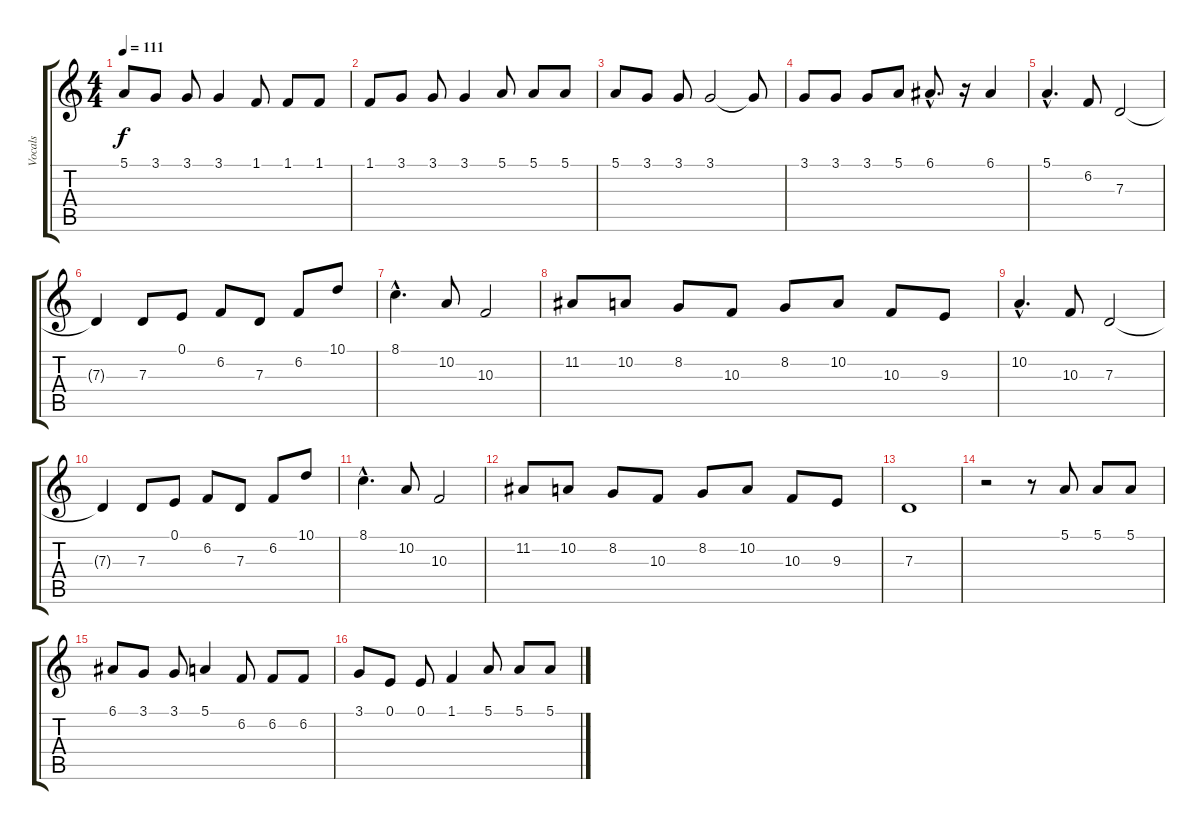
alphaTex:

\track ("Vocals" "Vocals") {instrument stringensemble1}
\staff {score tabs}
\tuning (E4 B3 G3 D3 A2 E2) {hide}
\ts (4 4)
\tempo 111
\clef g2
\ks c
5.1.8{dy f} 3.1.8 3.1.8 3.1.4 1.1.8 1.1.8 1.1.8 |
1.1.8 3.1.8 3.1.8 3.1.4 5.1.8 5.1.8 5.1.8 |
5.1.8 3.1.8 3.1.8 3.1.2 3.1{t}.8 |
3.1.8 3.1.8 3.1.8 5.1.8 6.1{hac}.8{d} r.16 6.1.4 |
5.1{hac}.4{d} 6.2.8 7.3.2 |
7.3{t}.4 7.3.8 0.1.8 6.2.8 7.3.8 6.2.8 10.1.8 |
8.1{hac}.4{d} 10.2.8 10.3.2 |
11.2.8 10.2.8 8.2.8 10.3.8 8.2.8 10.2.8 10.3.8 9.3.8 |
10.2{hac}.4{d} 10.3.8 7.3.2 |
7.3{t}.4 7.3.8 0.1.8 6.2.8 7.3.8 6.2.8 10.1.8 |
8.1{hac}.4{d} 10.2.8 10.3.2 |
11.2.8 10.2.8 8.2.8 10.3.8 8.2.8 10.2.8 10.3.8 9.3.8 |
7.3.1 |
r.2 r.8 5.1.8 5.1.8 5.1.8 |
6.1.8 3.1.8 3.1.8 5.1.4 6.2.8 6.2.8 6.2.8 |
3.1.8 0.1.8 0.1.8 1.1.4 5.1.8 5.1.8 5.1.8
